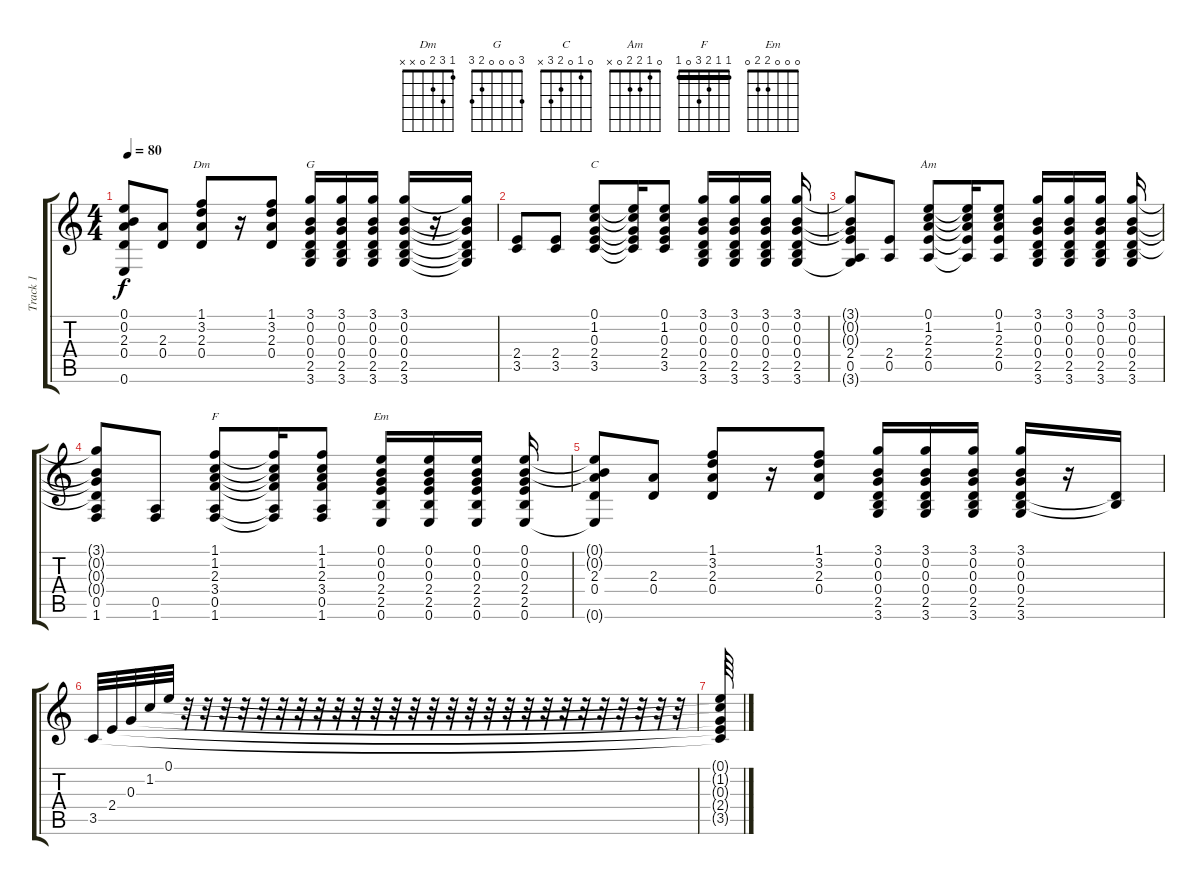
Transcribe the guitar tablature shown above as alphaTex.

\track ("Track 1" "Track 1") {instrument acousticguitarsteel}
\staff {score tabs}
\tuning (E4 B3 G3 D3 A2 E2) {hide}
\chord ("Dm" 1 3 2 0 x x)
\chord ("G" 3 0 0 0 2 3)
\chord ("C" 0 1 0 2 3 x)
\chord ("Am" 0 1 2 2 0 x)
\chord ("F" 1 1 2 3 0 1) {barre 1}
\chord ("Em" 0 0 0 2 2 0)
\ts (4 4)
\tempo 80
\clef g2
\ks c
(0.1{t} 0.2{t} 2.3 0.4 0.6{t}).8{dy f} (2.3 0.4).8 (1.1 3.2 2.3 0.4).8{ch "Dm"} r.16 (1.1 3.2 2.3 0.4).8 (3.1 0.2 0.3 0.4 2.5 3.6).16{ch "G"} (3.1 0.2 0.3 0.4 2.5 3.6).16 (3.1 0.2 0.3 0.4 2.5 3.6).16 (3.1 0.2 0.3 0.4 2.5 3.6).16 r.16 (3.1{t} 0.2{t} 0.3{t} 0.4{t} 2.5{t} 3.6{t}).16 |
(2.4 3.5).8 (2.4 3.5).8 (0.1 1.2 0.3 2.4 3.5).8{ch "C"} (0.1{t} 1.2{t} 0.3{t} 2.4{t} 3.5{t}).16 (0.1 1.2 0.3 2.4 3.5).8 (3.1 0.2 0.3 0.4 2.5 3.6).16 (3.1 0.2 0.3 0.4 2.5 3.6).16 (3.1 0.2 0.3 0.4 2.5 3.6).16 (3.1 0.2 0.3 0.4 2.5 3.6).16 |
(3.1{t} 0.2{t} 0.3{t} 2.4 0.5 3.6{t}).8 (2.4 0.5).8 (0.1 1.2 2.3 2.4 0.5).8{ch "Am"} (0.1{t} 1.2{t} 2.3{t} 2.4{t} 0.5{t}).16 (0.1 1.2 2.3 2.4 0.5).8 (3.1 0.2 0.3 0.4 2.5 3.6).16 (3.1 0.2 0.3 0.4 2.5 3.6).16 (3.1 0.2 0.3 0.4 2.5 3.6).16 (3.1 0.2 0.3 0.4 2.5 3.6).16 |
(3.1{t} 0.2{t} 0.3{t} 0.4{t} 0.5 1.6).8 (0.5 1.6).8 (1.1 1.2 2.3 3.4 0.5 1.6).8{ch "F"} (1.1{t} 1.2{t} 2.3{t} 3.4{t} 0.5{t} 1.6{t}).16 (1.1 1.2 2.3 3.4 0.5 1.6).8 (0.1 0.2 0.3 2.4 2.5 0.6).16{ch "Em"} (0.1 0.2 0.3 2.4 2.5 0.6).16 (0.1 0.2 0.3 2.4 2.5 0.6).16 (0.1 0.2 0.3 2.4 2.5 0.6).16 |
(0.1{t} 0.2{t} 2.3 0.4 0.6{t}).8 (2.3 0.4).8 (1.1 3.2 2.3 0.4).8 r.16 (1.1 3.2 2.3 0.4).8 (3.1 0.2 0.3 0.4 2.5 3.6).16 (3.1 0.2 0.3 0.4 2.5 3.6).16 (3.1 0.2 0.3 0.4 2.5 3.6).16 (3.1 0.2 0.3 0.4 2.5 3.6).16 r.16 (0.4{t} 2.5{t}).16 |
3.5.32 2.4.32 0.3.32 1.2.32 0.1.32 r.32 r.32 r.32 r.32 r.32 r.32 r.32 r.32 r.32 r.32 r.32 r.32 r.32 r.32 r.32 r.32 r.32 r.32 r.32 r.32 r.32 r.32 r.32 r.32 r.32 r.32 r.32 |
(0.1{t} 1.2{t} 0.3{t} 2.4{t} 3.5{t}).64
